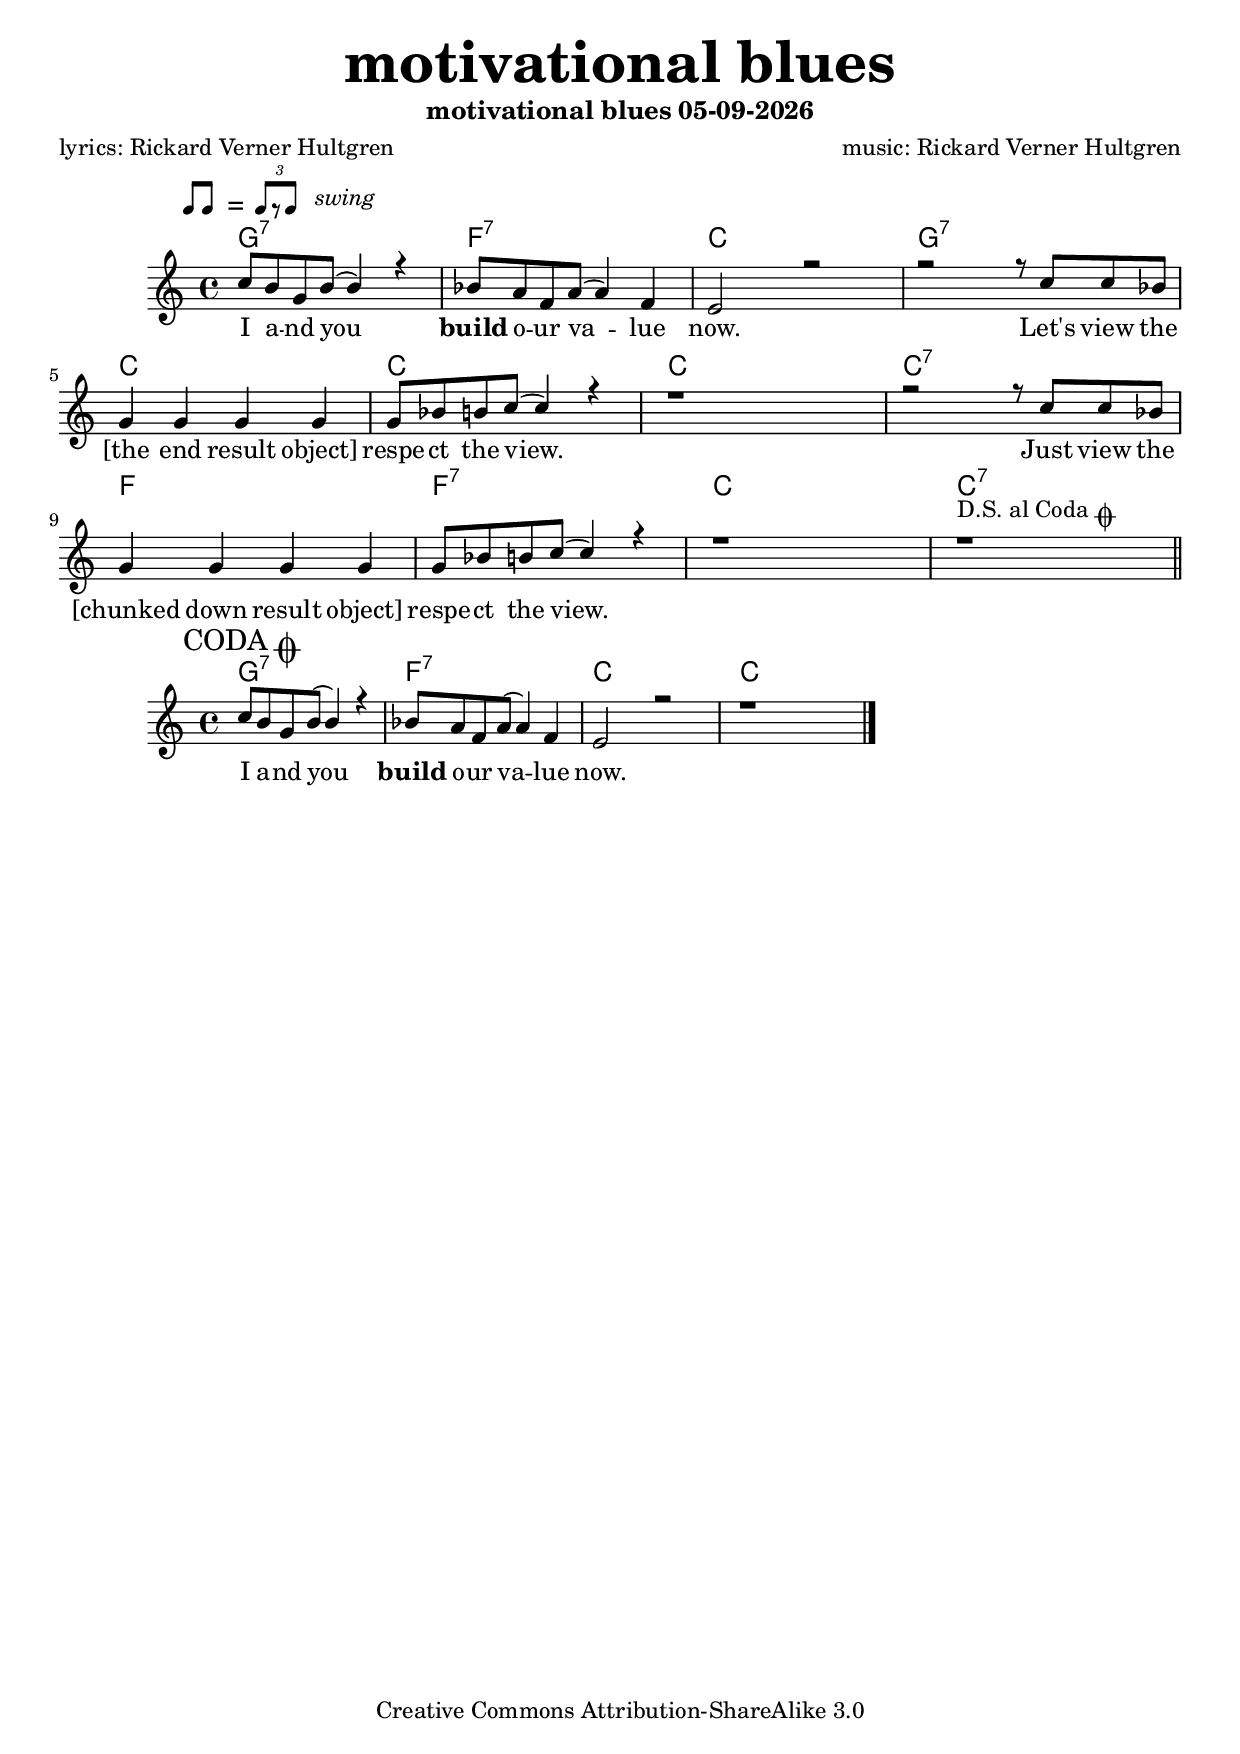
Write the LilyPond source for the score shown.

%%
%%Copyright 2017 Rickard Verner Hultgren
%%Redistribution and use in source and binary forms, with or without modification, are permitted provided that the following conditions are met:
%%1. Redistributions of source code must retain the above copyright notice, this list of conditions and the following disclaimer.
%%2. Redistributions in binary form must reproduce the above copyright notice, this list of conditions and the following disclaimer in the documentation and/or other materials provided with the distribution.
%%THIS SOFTWARE IS PROVIDED BY THE COPYRIGHT HOLDERS AND CONTRIBUTORS "AS IS" AND ANY EXPRESS OR IMPLIED WARRANTIES, INCLUDING, BUT NOT LIMITED TO, THE IMPLIED WARRANTIES OF MERCHANTABILITY AND FITNESS FOR A PARTICULAR PURPOSE ARE DISCLAIMED. IN NO EVENT SHALL THE COPYRIGHT HOLDER OR CONTRIBUTORS BE LIABLE FOR ANY DIRECT, INDIRECT, INCIDENTAL, SPECIAL, EXEMPLARY, OR CONSEQUENTIAL DAMAGES (INCLUDING, BUT NOT LIMITED TO, PROCUREMENT OF SUBSTITUTE GOODS OR SERVICES; LOSS OF USE, DATA, OR PROFITS; OR BUSINESS INTERRUPTION) HOWEVER CAUSED AND ON ANY THEORY OF LIABILITY, WHETHER IN CONTRACT, STRICT LIABILITY, OR TORT (INCLUDING NEGLIGENCE OR OTHERWISE) ARISING IN ANY WAY OUT OF THE USE OF THIS SOFTWARE, EVEN IF ADVISED OF THE POSSIBILITY OF SUCH DAMAGE.


\version "2.18.2"
 
%%\include "svenska.ly"
%%\include "english.ly"

swing = \mark \markup { 
  \line \general-align #Y #DOWN { \score { 
  \new Staff \with {
    fontSize = #-2
    \override StaffSymbol #'line-count = #0 
    \override VerticalAxisGroup #'Y-extent = #'(0 . 0)
  }
  \relative { 
    \stemUp 
    \override Score.SpacingSpanner 
      #'common-shortest-duration = #(ly:make-moment 3 16) 
    \override Beam #'positions = #'(2.5 . 2.5)
    b'8[ b8] 
  }
  \layout {
    ragged-right= ##t
    indent = 0
    \context { 
    \Staff \remove "Clef_engraver" 
    \remove "Time_signature_engraver" }
  }} " ="
  \score { \new Staff \with {
    fontSize = #-2
    \override StaffSymbol #'line-count = #0 
    \override VerticalAxisGroup #'Y-extent = #'(0 . 0)
  }
  \relative { 
    \stemUp 
    \override Score.SpacingSpanner 
      #'common-shortest-duration = #(ly:make-moment 3 16)
    \override Beam #'positions = #'(2.5 . 2.5)
    \times 2/3 { b'8[ r b8] } 
  }
  \layout {
    ragged-right= ##t
    indent = 0
    \context { 
      \Staff 
      \remove "Clef_engraver" 
      \remove "Time_signature_engraver" }
    }}
  \fontsize #-2
  \italic { "  swing" }
  }
}

date = #(strftime "%d-%m-%Y" (localtime (current-time)))

italic = {
  \override Lyrics.LyricText.font-shape = #'italic
  
}

bold = {

  \override Lyrics.LyricText.font-series = #'bold
}

normal = {
  \revert Lyrics.LyricText.font-shape
  \revert Lyrics.LyricText.font-series
}


\header {
  title = \markup {  \fontsize #4"motivational blues"}
  subtitle = \markup {  "motivational blues" \date }
  poet = "lyrics: Rickard Verner Hultgren"
  composer = "music: Rickard Verner Hultgren"
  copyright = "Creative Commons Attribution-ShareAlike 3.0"
}

keyTime = { \key c \major \time 4/4 }
ManualOneVoiceOneMusic = \relative c' {

      
      
  		c'8 b g b(b4) r4
		bes8  a  f  a(a4)  f4 
		e2 r2 
		r2 r8 c'8 c8 bes8
		g4 g g g
		g8 bes8 b8 c8(c4) r4
		r1 
		r2 r8 c8 c8 bes8
		g4 g g g
		g8 bes8 b8 c8(c4) r4
		r1
		r1   ^\markup { { "D.S. al Coda" \musicglyph #"scripts.coda" } }


        	
		
}


ManualOneVoiceOneMusicCoda = \relative c' {

  %% \mark \markup { "CODA" \musicglyph #"scripts.coda" }
  	 c'8 b g b(b4) r4
		bes8  a  f  a(a4)  f4 
		e2 r2 
		r1 		
}


ManualTwoTwoMusic = \relative c {
 <b d f g>1 <c d f a >1  <c e g>1 <b d f g>1 <c e g>1 <c e g>1 <c e g>1 <c e g>1 <c d f a>1 <c d f a>1 <c e g>1 <c e g>1 \bar ":|"
}

ManualTwoTwoMusicCoda = \relative c {
<b d f g>1 <c d f a >1  <c e g>1 <c e g>1 \bar ":|"
}


\layout {
  \context {
    \Score
    proportionalNotationDuration = #(ly:make-moment 1 4)
    
  }
}

\score {
  <<  % PianoStaff and Pedal Staff must be simultaneous
    \new PianoStaff <<
      \chords { g1:7 f1:7 c1 g1:7 c1 c1 c1 c1:7 f1: f1:7 c1 c1:7 }
      \new Staff = "ManualOne" <<
\textLengthOn
s1*6^\markup {  }
\keyTime  % set key and time signature
        \clef "treble"
        \new Voice {
          \swing
          \voiceOne
         
          \ManualOneVoiceOneMusic
          \bar "||"
        }
        \addlyrics {
        I a -- nd you \bold build \normal o -- ur va -- lue now. Let's view the [the end result object] respe -- ct the view. Just view the [chunked down result object] respe -- ct the view.
        } 
      >>  % end ManualOne Staff context
      %%\new Staff = "ManualTwo" \with {

      
      %%} <<
      %%  \keyTime
      %%  \clef "bass"
      %%  \new Voice {
      %%    \ManualTwoTwoMusic
      %%   \bar "||"
      %%  }
       
      %%>>   % end ManualTwo Staff context
      
    >>
>>    
\layout {}
\midi {\tempo 4 = 140}
}
\score {
<<    
    
        \new PianoStaff <<
      
\chords { g1:7 f1:7 c1 c1 }      
      \new Staff = "ManualOneCoda" <<

\textLengthOn
\mark \markup { "CODA" \musicglyph #"scripts.coda" }
\keyTime  % set key and time signature
        \clef "treble"
        \new Voice {
          
          \voiceOne
          
          \ManualOneVoiceOneMusicCoda
          \bar "|."

        }
        \addlyrics {
        I a -- nd you \bold build \normal o -- ur va -- lue now.
        }
      >>  % end ManualOne Staff context
      
      %%\new Staff = "ManualTwoCoda" \with {
      
      %%} <<
        %%\keyTime
        %%\clef "bass"
        %%\new Voice {
          
        %%  \ManualTwoTwoMusicCoda
        %% \bar "|."
        %%}
       
      %%>>   % end ManualTwo Staff context
      
    >>
    
    
  >>


}



